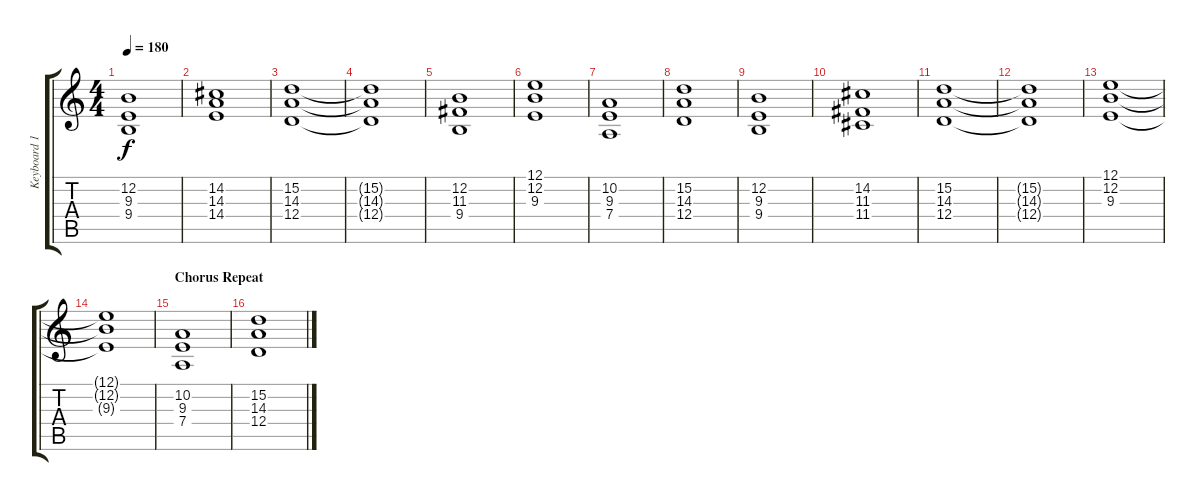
\track ("Keyboard 1" "Keyboard 1") {instrument stringensemble1}
\staff {score tabs}
\tuning (E4 B3 G3 D3 A2 E2) {hide}
\ts (4 4)
\tempo 180
\clef g2
\ks c
(12.2 9.3 9.4).1{dy f} |
(14.2 14.3 14.4).1 |
(15.2 14.3 12.4).1 |
(15.2{t} 14.3{t} 12.4{t}).1 |
(12.2 11.3 9.4).1 |
(12.1 12.2 9.3).1 |
(10.2 9.3 7.4).1 |
(15.2 14.3 12.4).1 |
(12.2 9.3 9.4).1 |
(14.2 11.3 11.4).1 |
(15.2 14.3 12.4).1 |
(15.2{t} 14.3{t} 12.4{t}).1 |
(12.1 12.2 9.3).1 |
(12.1{t} 12.2{t} 9.3{t}).1 |
\section ("" "Chorus Repeat")
(10.2 9.3 7.4).1 |
(15.2 14.3 12.4).1
